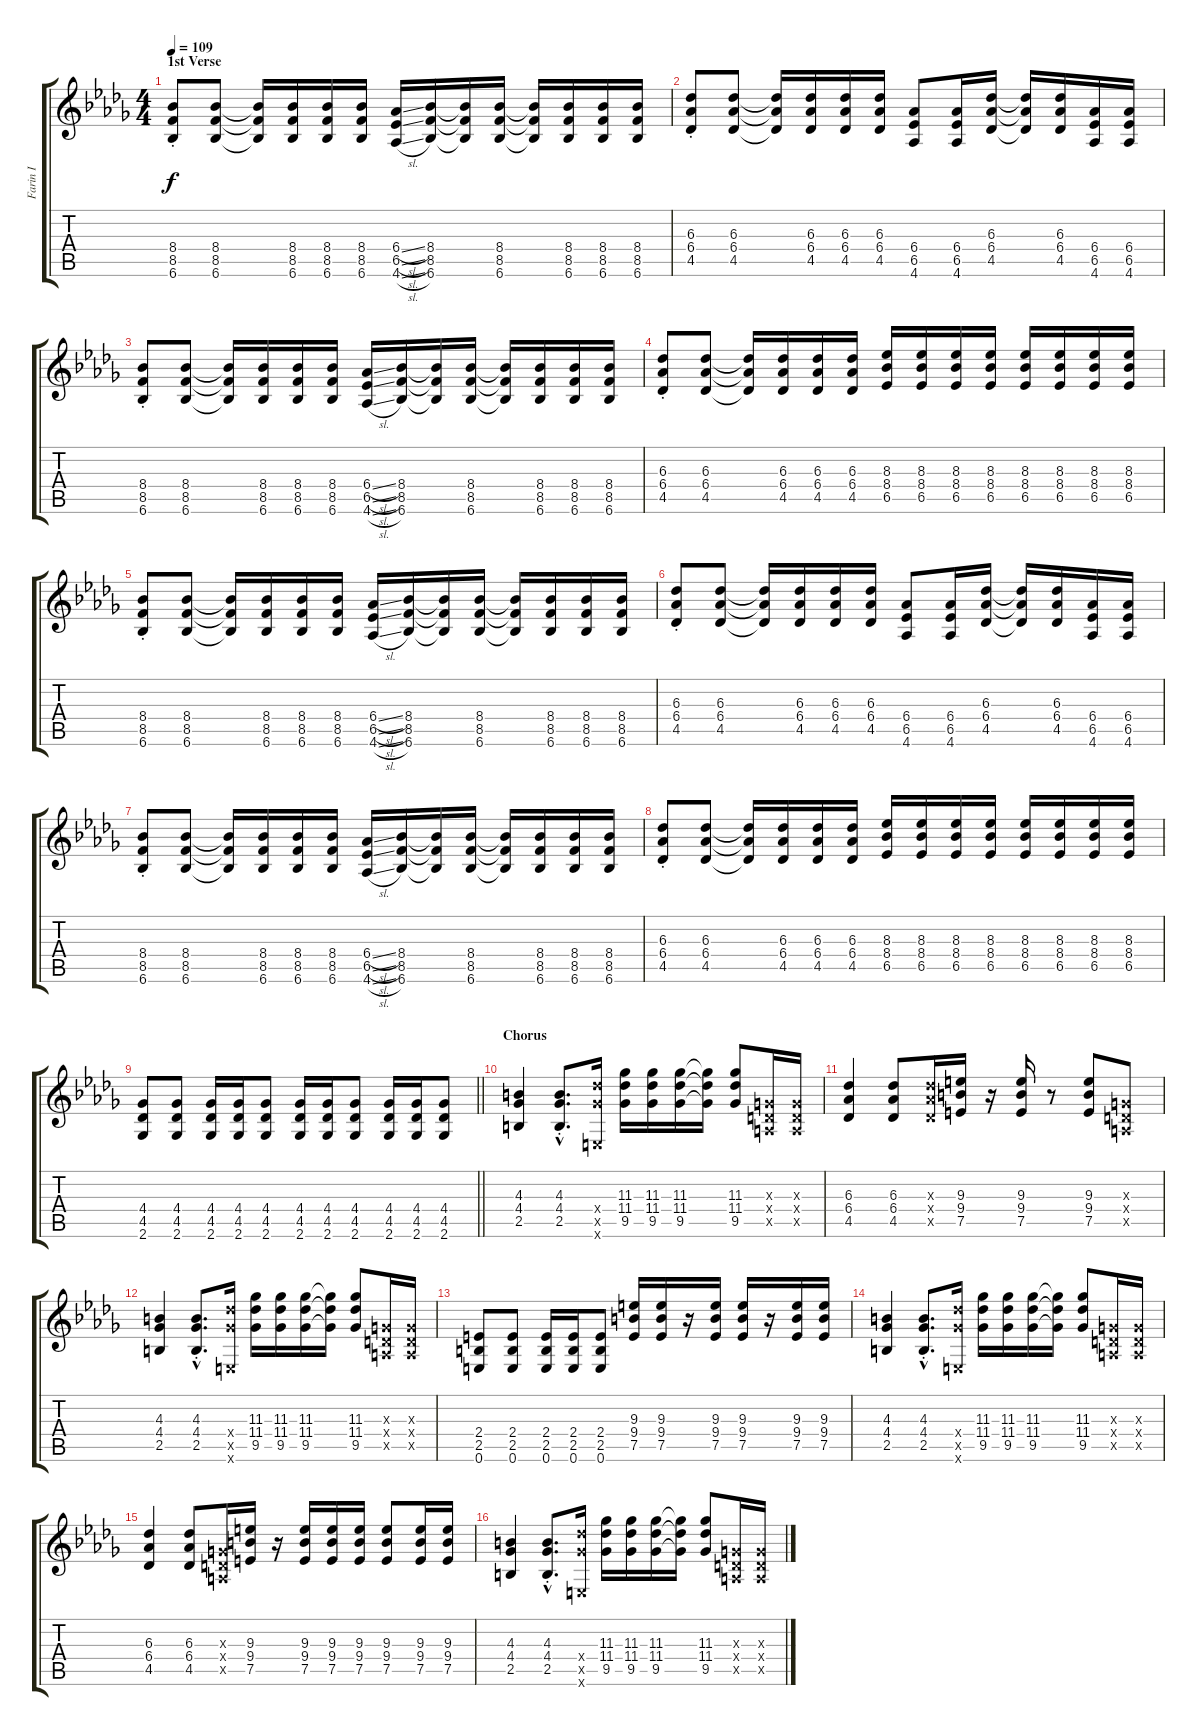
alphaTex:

\track ("Farin I" "Farin I") {instrument distortionguitar}
\staff {score tabs}
\tuning (E4 B3 G3 D3 A2 E2) {hide}
\ts (4 4)
\section ("" "1st Verse")
\tempo 109
\clef g2
\ks bbminor
(8.4{st} 8.5{st} 6.6{st}).8{dy f volume 13} (8.4 8.5 6.6).8 (8.4{t} 8.5{t} 6.6{t}).16 (8.4 8.5 6.6).16 (8.4 8.5 6.6).16 (8.4 8.5 6.6).16 (6.4{sl} 6.5{sl} 4.6{sl}).16 (8.4 8.5 6.6).16 (8.4{t} 8.5{t} 6.6{t}).16 (8.4 8.5 6.6).16 (8.4{t} 8.5{t} 6.6{t}).16 (8.4 8.5 6.6).16 (8.4 8.5 6.6).16 (8.4 8.5 6.6).16 |
(6.3{st} 6.4{st} 4.5{st}).8 (6.3 6.4 4.5).8 (6.3{t} 6.4{t} 4.5{t}).16 (6.3 6.4 4.5).16 (6.3 6.4 4.5).16 (6.3 6.4 4.5).16 (6.4 6.5 4.6).8 (6.4 6.5 4.6).16 (6.3 6.4 4.5).16 (6.3{t} 6.4{t} 4.5{t}).16 (6.3 6.4 4.5).16 (6.4 6.5 4.6).16 (6.4 6.5 4.6).16 |
(8.4{st} 8.5{st} 6.6{st}).8 (8.4 8.5 6.6).8 (8.4{t} 8.5{t} 6.6{t}).16 (8.4 8.5 6.6).16 (8.4 8.5 6.6).16 (8.4 8.5 6.6).16 (6.4{sl} 6.5{sl} 4.6{sl}).16 (8.4 8.5 6.6).16 (8.4{t} 8.5{t} 6.6{t}).16 (8.4 8.5 6.6).16 (8.4{t} 8.5{t} 6.6{t}).16 (8.4 8.5 6.6).16 (8.4 8.5 6.6).16 (8.4 8.5 6.6).16 |
(6.3{st} 6.4{st} 4.5{st}).8 (6.3 6.4 4.5).8 (6.3{t} 6.4{t} 4.5{t}).16 (6.3 6.4 4.5).16 (6.3 6.4 4.5).16 (6.3 6.4 4.5).16 (8.3 8.4 6.5).16 (8.3 8.4 6.5).16 (8.3 8.4 6.5).16 (8.3 8.4 6.5).16 (8.3 8.4 6.5).16 (8.3 8.4 6.5).16 (8.3 8.4 6.5).16 (8.3 8.4 6.5).16 |
(8.4{st} 8.5{st} 6.6{st}).8 (8.4 8.5 6.6).8 (8.4{t} 8.5{t} 6.6{t}).16 (8.4 8.5 6.6).16 (8.4 8.5 6.6).16 (8.4 8.5 6.6).16 (6.4{sl} 6.5{sl} 4.6{sl}).16 (8.4 8.5 6.6).16 (8.4{t} 8.5{t} 6.6{t}).16 (8.4 8.5 6.6).16 (8.4{t} 8.5{t} 6.6{t}).16 (8.4 8.5 6.6).16 (8.4 8.5 6.6).16 (8.4 8.5 6.6).16 |
(6.3{st} 6.4{st} 4.5{st}).8 (6.3 6.4 4.5).8 (6.3{t} 6.4{t} 4.5{t}).16 (6.3 6.4 4.5).16 (6.3 6.4 4.5).16 (6.3 6.4 4.5).16 (6.4 6.5 4.6).8 (6.4 6.5 4.6).16 (6.3 6.4 4.5).16 (6.3{t} 6.4{t} 4.5{t}).16 (6.3 6.4 4.5).16 (6.4 6.5 4.6).16 (6.4 6.5 4.6).16 |
(8.4{st} 8.5{st} 6.6{st}).8 (8.4 8.5 6.6).8 (8.4{t} 8.5{t} 6.6{t}).16 (8.4 8.5 6.6).16 (8.4 8.5 6.6).16 (8.4 8.5 6.6).16 (6.4{sl} 6.5{sl} 4.6{sl}).16 (8.4 8.5 6.6).16 (8.4{t} 8.5{t} 6.6{t}).16 (8.4 8.5 6.6).16 (8.4{t} 8.5{t} 6.6{t}).16 (8.4 8.5 6.6).16 (8.4 8.5 6.6).16 (8.4 8.5 6.6).16 |
(6.3{st} 6.4{st} 4.5{st}).8 (6.3 6.4 4.5).8 (6.3{t} 6.4{t} 4.5{t}).16 (6.3 6.4 4.5).16 (6.3 6.4 4.5).16 (6.3 6.4 4.5).16 (8.3 8.4 6.5).16 (8.3 8.4 6.5).16 (8.3 8.4 6.5).16 (8.3 8.4 6.5).16 (8.3 8.4 6.5).16 (8.3 8.4 6.5).16 (8.3 8.4 6.5).16 (8.3 8.4 6.5).16 |
\barLineRight lightlight
(4.4 4.5 2.6).8 (4.4 4.5 2.6).8 (4.4 4.5 2.6).16 (4.4 4.5 2.6).16 (4.4 4.5 2.6).8 (4.4 4.5 2.6).16 (4.4 4.5 2.6).16 (4.4 4.5 2.6).8 (4.4 4.5 2.6).16 (4.4 4.5 2.6).16 (4.4 4.5 2.6).8 |
\section ("" "Chorus")
(4.3 4.4 2.5).4 (4.3{hac st} 4.4{hac st} 2.5{hac st}).8{d} (11.4{x} 9.5{x} 0.6{x}).16 (11.3 11.4 9.5).16 (11.3 11.4 9.5).16 (11.3 11.4 9.5).16 (11.3{t} 11.4{t} 9.5{t}).16 (11.3 11.4 9.5).8 (0.3{x} 0.4{x} 0.5{x}).16 (0.3{x} 0.4{x} 0.5{x}).16 |
(6.3 6.4 4.5).4 (6.3 6.4 4.5).8 (6.3{x} 6.4{x} 4.5{x}).16 (9.3 9.4 7.5).16 r.16 (9.3 9.4 7.5).16 r.8 (9.3 9.4 7.5).8 (0.3{x} 0.4{x} 0.5{x}).8 |
(4.3 4.4 2.5).4 (4.3{hac st} 4.4{hac st} 2.5{hac st}).8{d} (11.4{x} 9.5{x} 0.6{x}).16 (11.3 11.4 9.5).16 (11.3 11.4 9.5).16 (11.3 11.4 9.5).16 (11.3{t} 11.4{t} 9.5{t}).16 (11.3 11.4 9.5).8 (0.3{x} 0.4{x} 0.5{x}).16 (0.3{x} 0.4{x} 0.5{x}).16 |
(2.4 2.5 0.6).8 (2.4 2.5 0.6).8 (2.4 2.5 0.6).16 (2.4 2.5 0.6).16 (2.4 2.5 0.6).8 (9.3 9.4 7.5).16 (9.3 9.4 7.5).16 r.16 (9.3 9.4 7.5).16 (9.3 9.4 7.5).16 r.16 (9.3 9.4 7.5).16 (9.3 9.4 7.5).16 |
(4.3 4.4 2.5).4 (4.3{hac st} 4.4{hac st} 2.5{hac st}).8{d} (11.4{x} 9.5{x} 0.6{x}).16 (11.3 11.4 9.5).16 (11.3 11.4 9.5).16 (11.3 11.4 9.5).16 (11.3{t} 11.4{t} 9.5{t}).16 (11.3 11.4 9.5).8 (0.3{x} 0.4{x} 0.5{x}).16 (0.3{x} 0.4{x} 0.5{x}).16 |
(6.3 6.4 4.5).4 (6.3 6.4 4.5).8 (0.3{x} 0.4{x} 0.5{x}).16 (9.3 9.4 7.5).16 r.16 (9.3 9.4 7.5).16 (9.3 9.4 7.5).16 (9.3 9.4 7.5).16 (9.3 9.4 7.5).8 (9.3 9.4 7.5).16 (9.3 9.4 7.5).16 |
(4.3 4.4 2.5).4 (4.3{hac st} 4.4{hac st} 2.5{hac st}).8{d} (11.4{x} 9.5{x} 0.6{x}).16 (11.3 11.4 9.5).16 (11.3 11.4 9.5).16 (11.3 11.4 9.5).16 (11.3{t} 11.4{t} 9.5{t}).16 (11.3 11.4 9.5).8 (0.3{x} 0.4{x} 0.5{x}).16 (0.3{x} 0.4{x} 0.5{x}).16
